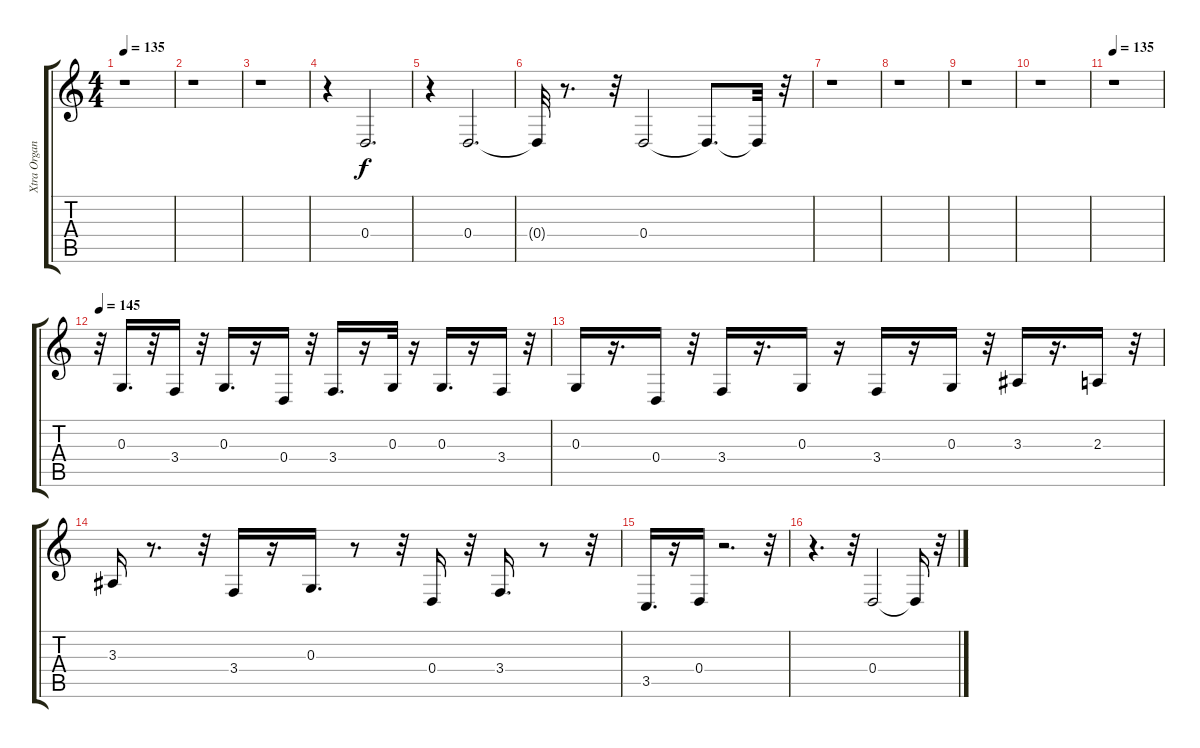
\track ("Xtra Organ" "Xtra Organ") {instrument drawbarorgan}
\staff {score tabs}
\tuning (E4 B3 G3 D3 A2 E2) {hide}
\ts (4 4)
\tempo 135
\clef g2
\ks c
r.1{dy f} |
r.1 |
r.1 |
r.4 0.4.2{d} |
r.4 0.4.2{d} |
0.4{t}.32 r.8{d} r.32 0.4.2 0.4{t}.8{d} 0.4{t}.32 r.32 |
r.1 |
r.1 |
r.1 |
r.1 |
\tempo 135
r.1 |
\tempo 145
r.32 0.3.16{d} r.32 3.4.16 r.32 0.3.16{d} r.16 0.4.16 r.32 3.4.16{d} r.16 0.3.32 r.16 0.3.16{d} r.16 3.4.16 r.32 |
0.3.16 r.16{d} 0.4.16 r.32 3.4.16 r.16{d} 0.3.16 r.16 3.4.16 r.16 0.3.16 r.32 3.3.16 r.16{d} 2.3.16 r.32 |
3.3.16 r.8{d} r.32 3.4.16 r.16 0.3.16{d} r.8 r.32 0.4.16 r.32 3.4.16{d} r.8 r.32 |
3.5.16{d} r.16 0.4.16 r.2{d} r.32 |
r.4{d} r.32 0.4.2 0.4{t}.16 r.32
